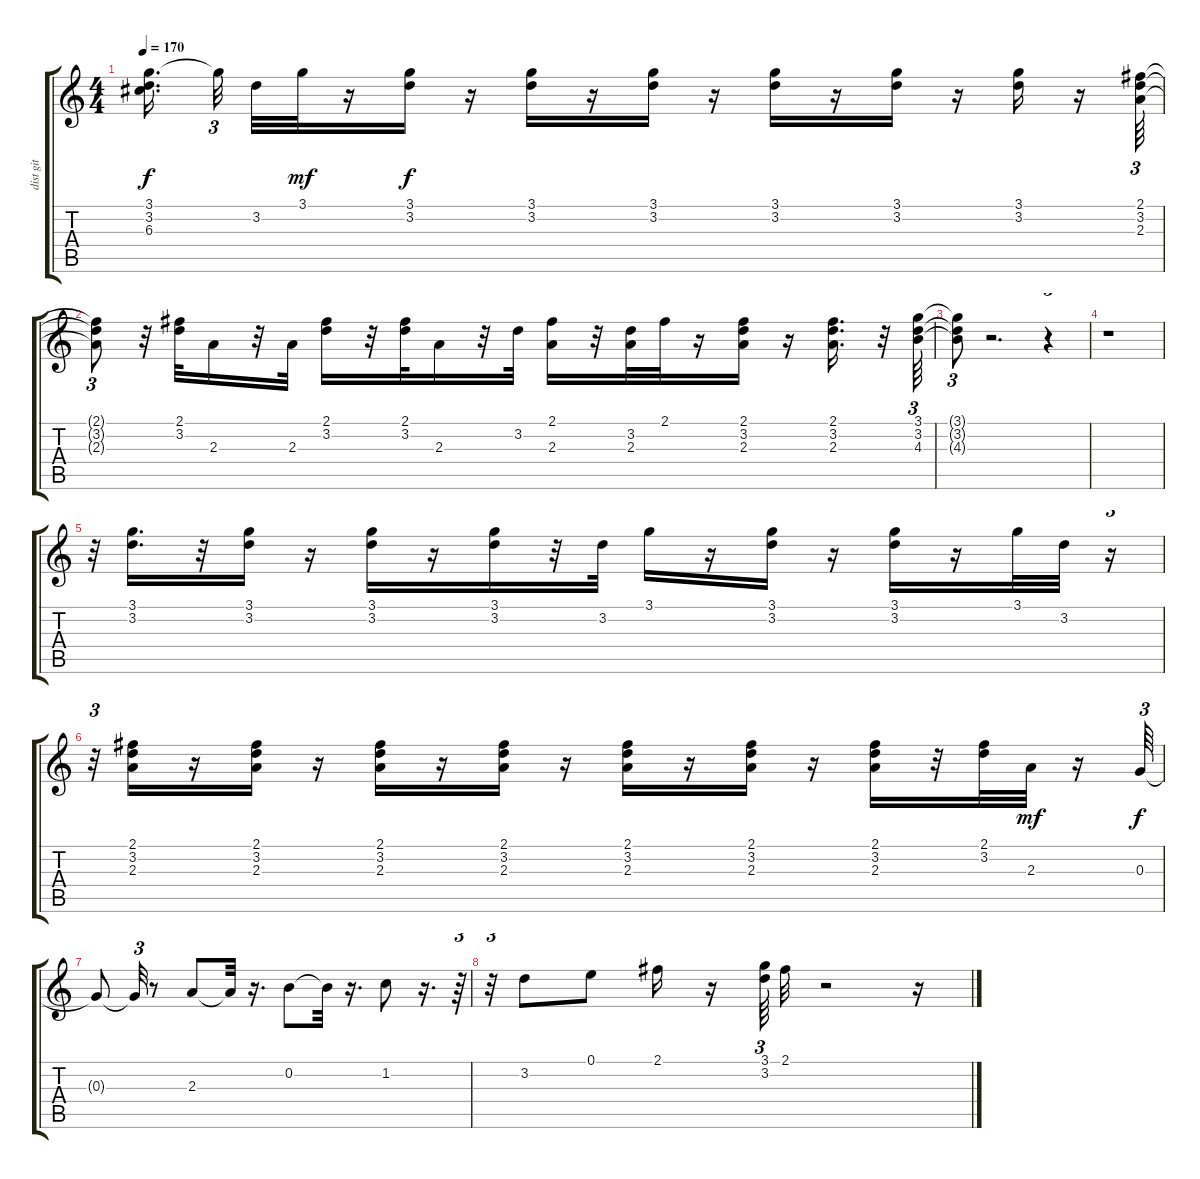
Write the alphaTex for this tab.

\track ("dist git" "dist git") {instrument distortionguitar}
\staff {score tabs}
\tuning (E4 B3 G3 D3 A2 E2) {hide}
\ts (4 4)
\tempo 170
\clef g2
\ks c
(3.1{t} 3.2{t} 6.3{t}).16{d dy f} 3.1{t}.32{tu (3 2)} 3.2.32 3.1.32{dy mf} r.16 (3.1 3.2).16{dy f} r.16 (3.1 3.2).16 r.16 (3.1 3.2).16 r.16 (3.1 3.2).16 r.16 (3.1 3.2).16 r.16 (3.1 3.2).16 r.16 (2.1 3.2 2.3).64{tu (3 2)} |
(2.1{t} 3.2{t} 2.3{t}).8{tu (3 2)} r.32 (2.1 3.2).32 2.3.16 r.32 2.3.32 (2.1 3.2).16 r.32 (2.1 3.2).32 2.3.16 r.32 3.2.32 (2.1 2.3).16 r.32 (3.2 2.3).32 2.1.32 r.16 (2.1 3.2 2.3).16 r.16 (2.1 3.2 2.3).16{d} r.32 (3.1 3.2 4.3).64{tu (3 2)} |
(3.1{t} 3.2{t} 4.3{t}).8{tu (3 2)} r.2{d} r.4{tu (3 2)} |
r.1 |
r.32{tu (3 2)} (3.1 3.2).16{d} r.32 (3.1 3.2).16 r.16 (3.1 3.2).16 r.16 (3.1 3.2).16 r.32 3.2.32 3.1.16 r.16 (3.1 3.2).16 r.16 (3.1 3.2).16 r.16 3.1.32 3.2.32 r.16{tu (3 2)} |
r.32{tu (3 2)} (2.1 3.2 2.3).16 r.16 (2.1 3.2 2.3).16 r.16 (2.1 3.2 2.3).16 r.16 (2.1 3.2 2.3).16 r.16 (2.1 3.2 2.3).16 r.16 (2.1 3.2 2.3).16 r.16 (2.1 3.2 2.3).16 r.32 (2.1 3.2).32 2.3.32{dy mf} r.16 0.3.64{tu (3 2) dy f} |
0.3{t}.8 0.3{t}.32{tu (3 2)} r.8 2.3.8 2.3{t}.32 r.16{d} 0.2.8 0.2{t}.32 r.16{d} 1.2.8 r.16{d} r.64{tu (3 2)} |
r.32{tu (3 2)} 3.2.8 0.1.8 2.1.16 r.16 (3.1 3.2).64{tu (3 2)} 2.1.32 r.2 r.16
